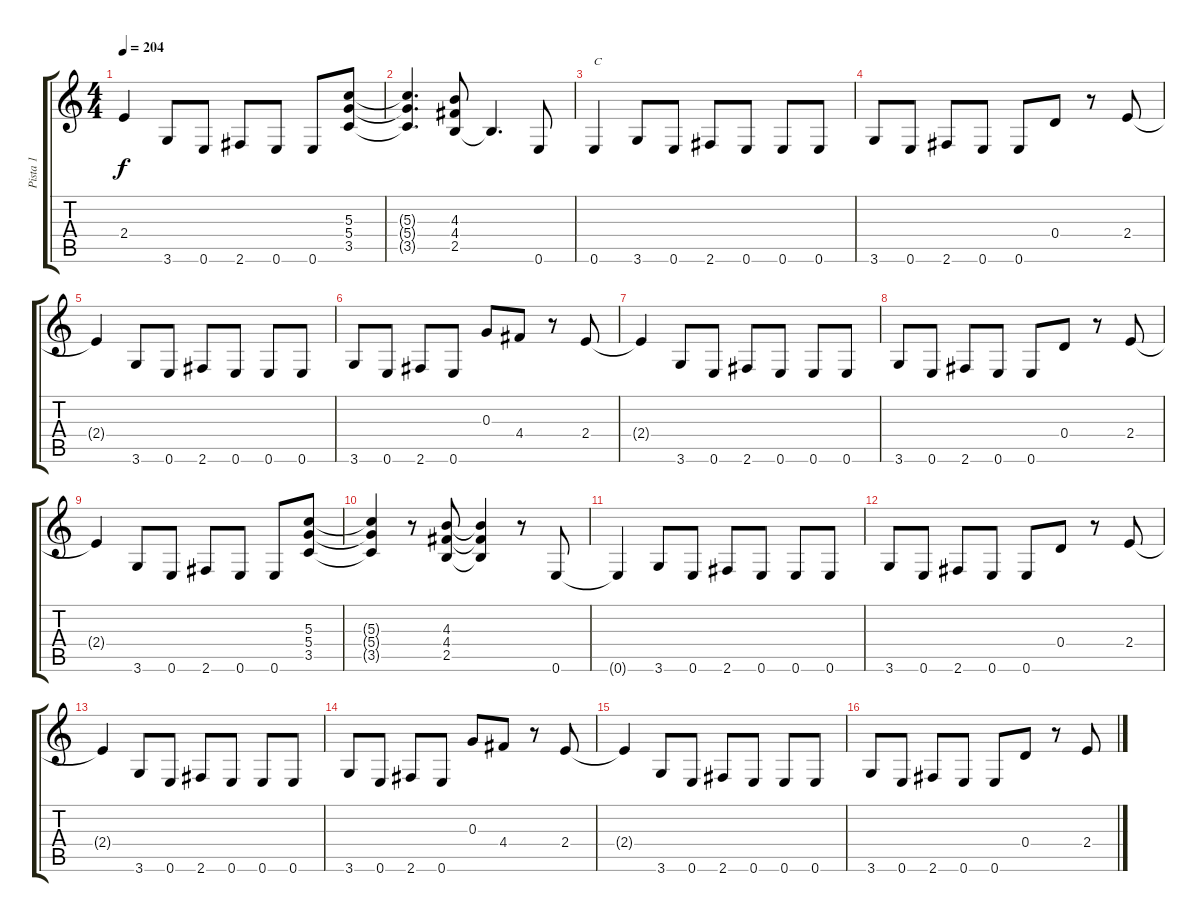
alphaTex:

\track ("Pista 1" "Pista 1") {instrument overdrivenguitar}
\staff {score tabs}
\tuning (E4 B3 G3 D3 A2 E2) {hide}
\ts (4 4)
\tempo 204
\clef g2
\ks c
2.4{t}.4{dy f} 3.6.8 0.6.8 2.6.8 0.6.8 0.6.8 (5.3 5.4 3.5).8 |
(5.3{t} 5.4{t} 3.5{t}).4{d} (4.3 4.4 2.5).8 2.5{t}.4{d} 0.6.8 |
0.6.4{txt "C"} 3.6.8 0.6.8 2.6.8 0.6.8 0.6.8 0.6.8 |
3.6.8 0.6.8 2.6.8 0.6.8 0.6.8 0.4.8 r.8 2.4.8 |
2.4{t}.4 3.6.8 0.6.8 2.6.8 0.6.8 0.6.8 0.6.8 |
3.6.8 0.6.8 2.6.8 0.6.8 0.3.8 4.4.8 r.8 2.4.8 |
2.4{t}.4 3.6.8 0.6.8 2.6.8 0.6.8 0.6.8 0.6.8 |
3.6.8 0.6.8 2.6.8 0.6.8 0.6.8 0.4.8 r.8 2.4.8 |
2.4{t}.4 3.6.8 0.6.8 2.6.8 0.6.8 0.6.8 (5.3 5.4 3.5).8 |
(5.3{t} 5.4{t} 3.5{t}).4 r.8 (4.3 4.4 2.5).8 (4.3{t} 4.4{t} 2.5{t}).4 r.8 0.6.8 |
0.6{t}.4 3.6.8 0.6.8 2.6.8 0.6.8 0.6.8 0.6.8 |
3.6.8 0.6.8 2.6.8 0.6.8 0.6.8 0.4.8 r.8 2.4.8 |
2.4{t}.4 3.6.8 0.6.8 2.6.8 0.6.8 0.6.8 0.6.8 |
3.6.8 0.6.8 2.6.8 0.6.8 0.3.8 4.4.8 r.8 2.4.8 |
2.4{t}.4 3.6.8 0.6.8 2.6.8 0.6.8 0.6.8 0.6.8 |
3.6.8 0.6.8 2.6.8 0.6.8 0.6.8 0.4.8 r.8 2.4.8
